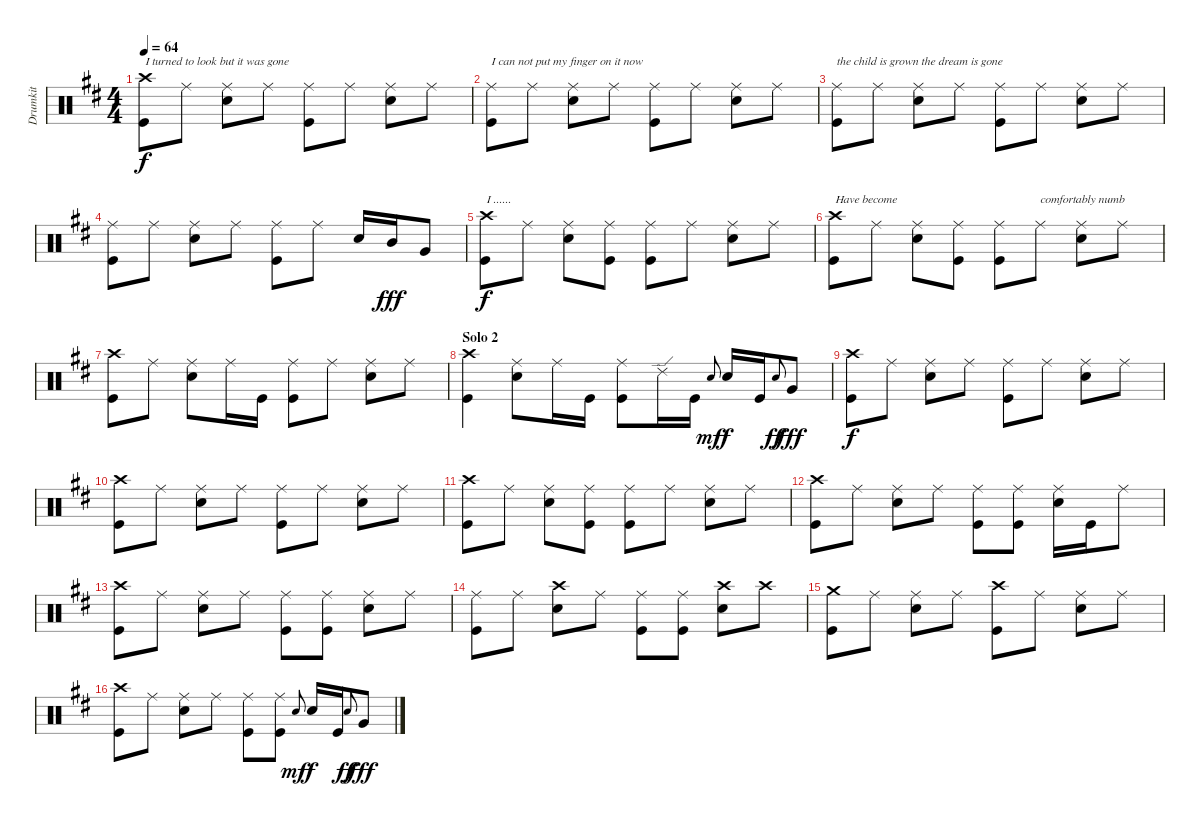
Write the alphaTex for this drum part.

\track ("Drumkit" "Drumkit") {instrument percussion}
\staff {score}
\articulation defaults
\ts (4 4)
\tempo 64
\clef neutral
\ks d
("Kick (hit)" "Crash high (hit)").8{txt "I turned to look but it was gone" dy f} "Ride (middle)".8 ("Snare (hit) 2" "Ride (middle)").8 "Ride (middle)".8 ("Kick (hit)" "Ride (middle)").8 "Ride (middle)".8 ("Snare (hit) 2" "Ride (middle)").8 "Ride (middle)".8 |
("Kick (hit)" "Ride (middle)").8{txt "I can not put my finger on it now"} "Ride (middle)".8 ("Snare (hit) 2" "Ride (middle)").8 "Ride (middle)".8 ("Kick (hit)" "Ride (middle)").8 "Ride (middle)".8 ("Snare (hit) 2" "Ride (middle)").8 "Ride (middle)".8 |
("Kick (hit)" "Ride (middle)").8{txt "the child is grown the dream is gone"} "Ride (middle)".8 ("Snare (hit) 2" "Ride (middle)").8 "Ride (middle)".8 ("Kick (hit)" "Ride (middle)").8 "Ride (middle)".8 ("Snare (hit) 2" "Ride (middle)").8 "Ride (middle)".8 |
("Kick (hit)" "Ride (middle)").8 "Ride (middle)".8 ("Ride (middle)" "Snare (hit) 2").8 "Ride (middle)".8 ("Kick (hit)" "Ride (middle)").8 "Ride (middle)".8 "Snare (hit) 2".16 "Mid Tom (hit)".16{dy fff} "Very Low Tom (hit)".8 |
("Kick (hit)" "Crash high (hit)").8{txt "I ......" dy f} "Ride (middle)".8 ("Snare (hit) 2" "Ride (middle)").8 ("Ride (middle)" "Kick (hit)").8 ("Kick (hit)" "Ride (middle)").8 "Ride (middle)".8 ("Snare (hit) 2" "Ride (middle)").8 "Ride (middle)".8 |
("Kick (hit)" "Crash high (hit)").8{txt "Have become"} "Ride (middle)".8 ("Snare (hit) 2" "Ride (middle)").8 ("Ride (middle)" "Kick (hit)").8 ("Kick (hit)" "Ride (middle)").8 "Ride (middle)".8{txt "comfortably numb"} ("Snare (hit) 2" "Ride (middle)").8 "Ride (middle)".8 |
("Kick (hit)" "Crash high (hit)").8 "Ride (middle)".8 ("Snare (hit) 2" "Ride (middle)").8 "Ride (middle)".16 "Kick (hit)".16 ("Kick (hit)" "Ride (middle)").8 "Ride (middle)".8 ("Ride (middle)" "Snare (hit) 2").8 "Ride (middle)".8 |
\section ("" "Solo 2")
("Kick (hit)" "Crash high (hit)").4 ("Snare (hit) 2" "Ride (middle)").8 "Ride (middle)".16 "Kick (hit)".16 ("Ride (middle)" "Kick (hit)").8 "Ride (edge) 2".16 "Kick (hit)".16 "Snare (hit)".8{gr onbeat dy mf} "Snare (hit) 2".16{dy f} "Kick (hit)".16 "Snare (hit)".8{gr onbeat dy ff} "Very Low Tom (hit)".8{dy fff} |
("Crash high (hit)" "Kick (hit)").8{dy f} "Ride (middle)".8 ("Ride (middle)" "Snare (hit) 2").8 "Ride (middle)".8 ("Ride (middle)" "Kick (hit)").8 "Ride (middle)".8 ("Ride (middle)" "Snare (hit) 2").8 "Ride (middle)".8 |
("Kick (hit)" "Crash high (hit)").8 "Ride (middle)".8 ("Ride (middle)" "Snare (hit) 2").8 "Ride (middle)".8 ("Ride (middle)" "Kick (hit)").8 "Ride (middle)".8 ("Ride (middle)" "Snare (hit) 2").8 "Ride (middle)".8 |
("Kick (hit)" "Crash high (hit)").8 "Ride (middle)".8 ("Ride (middle)" "Snare (hit) 2").8 ("Ride (middle)" "Kick (hit)").8 ("Ride (middle)" "Kick (hit)").8 "Ride (middle)".8 ("Ride (middle)" "Snare (hit) 2").8 "Ride (middle)".8 |
("Kick (hit)" "Crash high (hit)").8 "Ride (middle)".8 ("Ride (middle)" "Snare (hit) 2").8 "Ride (middle)".8 ("Ride (middle)" "Kick (hit)").8 ("Ride (middle)" "Kick (hit)").8 ("Snare (hit) 2" "Ride (middle)").16 "Kick (hit)".16 "Ride (middle)".8 |
("Crash high (hit)" "Kick (hit)").8 "Ride (middle)".8 ("Ride (middle)" "Snare (hit) 2").8 "Ride (middle)".8 ("Ride (middle)" "Kick (hit)").8 ("Ride (middle)" "Kick (hit)").8 ("Ride (middle)" "Snare (hit) 2").8 "Ride (middle)".8 |
("Ride (middle)" "Kick (hit)").8 "Ride (middle)".8 ("Snare (hit) 2" "Crash high (hit)").8 "Ride (middle)".8 ("Ride (middle)" "Kick (hit)").8 ("Ride (middle)" "Kick (hit)").8 ("Snare (hit) 2" "Crash high (hit)").8 "Crash high (hit)".8 |
("Kick (hit)" "Crash medium (hit)").8 "Ride (middle)".8 ("Ride (middle)" "Snare (hit) 2").8 "Ride (middle)".8 ("Kick (hit)" "Crash high (hit)").8 "Ride (middle)".8 ("Ride (middle)" "Snare (hit) 2").8 "Ride (middle)".8 |
("Kick (hit)" "Crash high (hit)").8 "Ride (middle)".8 ("Ride (middle)" "Snare (hit) 2").8 "Ride (middle)".8 ("Kick (hit)" "Ride (middle)").8 ("Kick (hit)" "Ride (middle)").8 "Snare (hit)".8{gr onbeat dy mf} "Snare (hit) 2".16{dy f} "Kick (hit)".16 "Snare (hit)".8{gr onbeat dy ff} "Very Low Tom (hit)".8{dy fff}
